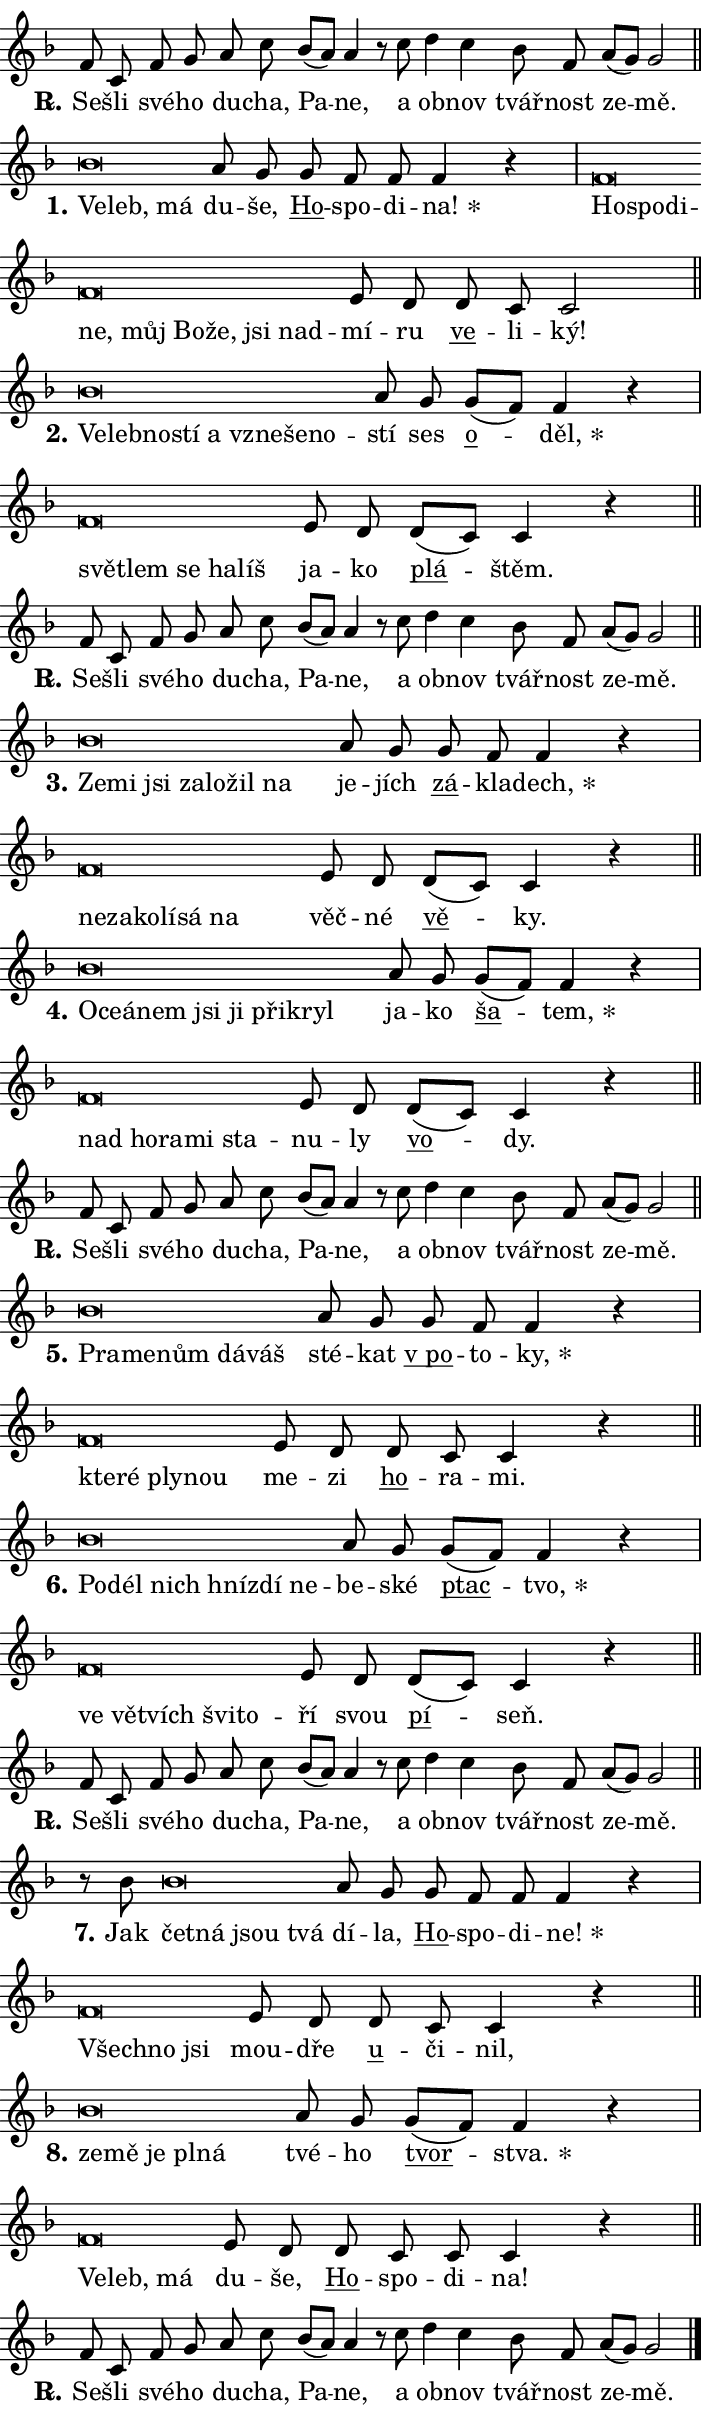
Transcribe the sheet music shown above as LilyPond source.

\version "2.24.0"
\header { tagline = "" }
\paper {
  indent = 0\cm
  top-margin = 0\cm
  right-margin = 0.13\cm % to fit lyric hyphens
  bottom-margin = 0\cm
  left-margin = 0\cm
  paper-width = 12\cm
  page-breaking = #ly:one-page-breaking
  system-system-spacing.basic-distance = #11
  score-system-spacing.basic-distance = #11
  ragged-last = ##f
}


%% Author: Thomas Morley
%% https://lists.gnu.org/archive/html/lilypond-user/2020-05/msg00002.html
#(define (line-position grob)
"Returns position of @var[grob} in current system:
   @code{'start}, if at first time-step
   @code{'end}, if at last time-step
   @code{'middle} otherwise
"
  (let* ((col (ly:item-get-column grob))
         (ln (ly:grob-object col 'left-neighbor))
         (rn (ly:grob-object col 'right-neighbor))
         (col-to-check-left (if (ly:grob? ln) ln col))
         (col-to-check-right (if (ly:grob? rn) rn col))
         (break-dir-left
           (and
             (ly:grob-property col-to-check-left 'non-musical #f)
             (ly:item-break-dir col-to-check-left)))
         (break-dir-right
           (and
             (ly:grob-property col-to-check-right 'non-musical #f)
             (ly:item-break-dir col-to-check-right))))
        (cond ((eqv? 1 break-dir-left) 'start)
              ((eqv? -1 break-dir-right) 'end)
              (else 'middle))))

#(define (tranparent-at-line-position vctor)
  (lambda (grob)
  "Relying on @code{line-position} select the relevant enry from @var{vctor}.
Used to determine transparency,"
    (case (line-position grob)
      ((end) (not (vector-ref vctor 0)))
      ((middle) (not (vector-ref vctor 1)))
      ((start) (not (vector-ref vctor 2))))))

noteHeadBreakVisibility =
#(define-music-function (break-visibility)(vector?)
"Makes @code{NoteHead}s transparent relying on @var{break-visibility}"
#{
  \override NoteHead.transparent =
    #(tranparent-at-line-position break-visibility)
#})

#(define delete-ledgers-for-transparent-note-heads
  (lambda (grob)
    "Reads whether a @code{NoteHead} is transparent.
If so this @code{NoteHead} is removed from @code{'note-heads} from
@var{grob}, which is supposed to be @code{LedgerLineSpanner}.
As a result ledgers are not printed for this @code{NoteHead}"
    (let* ((nhds-array (ly:grob-object grob 'note-heads))
           (nhds-list
             (if (ly:grob-array? nhds-array)
                 (ly:grob-array->list nhds-array)
                 '()))
           ;; Relies on the transparent-property being done before
           ;; Staff.LedgerLineSpanner.after-line-breaking is executed.
           ;; This is fragile ...
           (to-keep
             (remove
               (lambda (nhd)
                 (ly:grob-property nhd 'transparent #f))
               nhds-list)))
      ;; TODO find a better method to iterate over grob-arrays, similiar
      ;; to filter/remove etc for lists
      ;; For now rebuilt from scratch
      (set! (ly:grob-object grob 'note-heads)  '())
      (for-each
        (lambda (nhd)
          (ly:pointer-group-interface::add-grob grob 'note-heads nhd))
        to-keep))))

squashNotes = {
  \override NoteHead.X-extent = #'(-0.2 . 0.2)
  \override NoteHead.Y-extent = #'(-0.75 . 0)
  \override NoteHead.stencil =
    #(lambda (grob)
       (let ((pos (ly:grob-property grob 'staff-position)))
         (begin
           (if (< pos -7) (display "ERROR: Lower brevis then expected\n") (display ""))
           (if (<= pos -6) ly:text-interface::print ly:note-head::print))))
}
unSquashNotes = {
  \revert NoteHead.X-extent
  \revert NoteHead.Y-extent
  \revert NoteHead.stencil
}

hideNotes = \noteHeadBreakVisibility #begin-of-line-visible
unHideNotes = \noteHeadBreakVisibility #all-visible

% work-around for resetting accidentals
% https://lilypond.org/doc/v2.23/Documentation/notation/displaying-rhythms#unmetered-music
cadenzaMeasure = {
  \cadenzaOff
  \partial 1024 s1024
  \cadenzaOn
}

#(define-markup-command (accent layout props text) (markup?)
  "Underline accented syllable"
  (interpret-markup layout props
    #{\markup \override #'(offset . 4.3) \underline { #text }#}))

responsum = \markup \concat {
  "R" \hspace #-1.05 \path #0.1 #'((moveto 0 0.07) (lineto 0.9 0.8)) \hspace #0.05 "."
}

spaceSize = #0.6828661417322834 % exact space size for TeX Gyre Schola

\layout {
  \context {
    \Staff
    \remove "Time_signature_engraver"
    \override LedgerLineSpanner.after-line-breaking = #delete-ledgers-for-transparent-note-heads
  }
  \context {
    \Lyrics {
      \override LyricSpace.minimum-distance = \spaceSize
      \override LyricText.font-name = #"TeX Gyre Schola"
      \override LyricText.font-size = 1
      \override StanzaNumber.font-name = #"TeX Gyre Schola Bold"
      \override StanzaNumber.font-size = 1
    }
  }
  \context {
    \Score 
    \override NoteHead.text =
      #(lambda (grob) 
        (let ((pos (ly:grob-property grob 'staff-position)))
          #{\markup {
            \combine
              \halign #-0.55 \raise #(if (= pos -6) 0 0.5) \override #'(thickness . 2) \draw-line #'(3.2 . 0)
              \musicglyph "noteheads.sM1"
          }#}))
  }
}

% magnetic-lyrics.ily
%
%   written by
%     Jean Abou Samra <jean@abou-samra.fr>
%     Werner Lemberg <wl@gnu.org>
%
%   adapted by
%     Jiri Hon <jiri.hon@gmail.com>
%
% Version 2022-Apr-15

% https://www.mail-archive.com/lilypond-user@gnu.org/msg149350.html

#(define (Left_hyphen_pointer_engraver context)
   "Collect syllable-hyphen-syllable occurrences in lyrics and store
them in properties.  This engraver only looks to the left.  For
example, if the lyrics input is @code{foo -- bar}, it does the
following.

@itemize @bullet
@item
Set the @code{text} property of the @code{LyricHyphen} grob between
@q{foo} and @q{bar} to @code{foo}.

@item
Set the @code{left-hyphen} property of the @code{LyricText} grob with
text @q{foo} to the @code{LyricHyphen} grob between @q{foo} and
@q{bar}.
@end itemize

Use this auxiliary engraver in combination with the
@code{lyric-@/text::@/apply-@/magnetic-@/offset!} hook."
   (let ((hyphen #f)
         (text #f))
     (make-engraver
      (acknowledgers
       ((lyric-syllable-interface engraver grob source-engraver)
        (set! text grob)))
      (end-acknowledgers
       ((lyric-hyphen-interface engraver grob source-engraver)
        ;(when (not (grob::has-interface grob 'lyric-space-interface))
          (set! hyphen grob)));)
      ((stop-translation-timestep engraver)
       (when (and text hyphen)
         (ly:grob-set-object! text 'left-hyphen hyphen))
       (set! text #f)
       (set! hyphen #f)))))

#(define (lyric-text::apply-magnetic-offset! grob)
   "If the space between two syllables is less than the value in
property @code{LyricText@/.details@/.squash-threshold}, move the right
syllable to the left so that it gets concatenated with the left
syllable.

Use this function as a hook for
@code{LyricText@/.after-@/line-@/breaking} if the
@code{Left_@/hyphen_@/pointer_@/engraver} is active."
   (let ((hyphen (ly:grob-object grob 'left-hyphen #f)))
     (when hyphen
       (let ((left-text (ly:spanner-bound hyphen LEFT)))
         (when (grob::has-interface left-text 'lyric-syllable-interface)
           (let* ((common (ly:grob-common-refpoint grob left-text X))
                  (this-x-ext (ly:grob-extent grob common X))
                  (left-x-ext
                   (begin
                     ;; Trigger magnetism for left-text.
                     (ly:grob-property left-text 'after-line-breaking)
                     (ly:grob-extent left-text common X)))
                  ;; `delta` is the gap width between two syllables.
                  (delta (- (interval-start this-x-ext)
                            (interval-end left-x-ext)))
                  (details (ly:grob-property grob 'details))
                  (threshold (assoc-get 'squash-threshold details 0.2)))
             (when (< delta threshold)
               (let* (;; We have to manipulate the input text so that
                      ;; ligatures crossing syllable boundaries are not
                      ;; disabled.  For languages based on the Latin
                      ;; script this is essentially a beautification.
                      ;; However, for non-Western scripts it can be a
                      ;; necessity.
                      (lt (ly:grob-property left-text 'text))
                      (rt (ly:grob-property grob 'text))
                      (is-space (grob::has-interface hyphen 'lyric-space-interface))
                      (space (if is-space " " ""))
                      (extra-delta (if is-space spaceSize 0))
                      ;; Append new syllable.
                      (ltrt-space (if (and (string? lt) (string? rt))
                                (string-append lt space rt)
                                (make-concat-markup (list lt space rt))))
                      ;; Right-align `ltrt` to the right side.
                      (ltrt-space-markup (grob-interpret-markup
                               grob
                               (make-translate-markup
                                (cons (interval-length this-x-ext) 0)
                                (make-right-align-markup ltrt-space)))))
                 (begin
                   ;; Don't print `left-text`.
                   (ly:grob-set-property! left-text 'stencil #f)
                   ;; Set text and stencil (which holds all collected
                   ;; syllables so far) and shift it to the left.
                   (ly:grob-set-property! grob 'text ltrt-space)
                   (ly:grob-set-property! grob 'stencil ltrt-space-markup)
                   (ly:grob-translate-axis! grob (- (- delta extra-delta)) X))))))))))


#(define (lyric-hyphen::displace-bounds-first grob)
   ;; Make very sure this callback isn't triggered too early.
   (let ((left (ly:spanner-bound grob LEFT))
         (right (ly:spanner-bound grob RIGHT)))
     (ly:grob-property left 'after-line-breaking)
     (ly:grob-property right 'after-line-breaking)
     (ly:lyric-hyphen::print grob)))

squashThreshold = #0.4

\layout {
  \context {
    \Lyrics
    \consists #Left_hyphen_pointer_engraver
    \override LyricText.after-line-breaking =
      #lyric-text::apply-magnetic-offset!
    \override LyricHyphen.stencil = #lyric-hyphen::displace-bounds-first
    \override LyricText.details.squash-threshold = \squashThreshold
    \override LyricHyphen.minimum-distance = 0
    \override LyricHyphen.minimum-length = \squashThreshold
  }
}

squashText = \override LyricText.details.squash-threshold = 9999
unSquashText = \override LyricText.details.squash-threshold = \squashThreshold

leftText = \override LyricText.self-alignment-X = #LEFT
unLeftText = \revert LyricText.self-alignment-X

starOffset = #(lambda (grob) 
                (let ((x_offset (ly:self-alignment-interface::aligned-on-x-parent grob)))
                  (if (= x_offset 0) 0 (+ x_offset 1.2))))

star = #(define-music-function (syllable)(string?)
"Append star separator at the end of a syllable"
#{
  \once \override LyricText.X-offset = #starOffset
  \lyricmode { \markup {
    #syllable
    \override #'((font-name . "TeX Gyre Schola Bold")) \hspace #0.2 \lower #0.65 \larger "*"
  } }
#})

starAccent = #(define-music-function (syllable)(string?)
"Append star separator at the end of a syllable and make accent"
#{
  \once \override LyricText.X-offset = #starOffset
  \lyricmode { \markup {
    \accent #syllable
    \override #'((font-name . "TeX Gyre Schola Bold")) \hspace #0.2 \lower #0.65 \larger "*"
  } }
#})

breath = #(define-music-function (syllable)(string?)
"Append breathing indicator at the end of a syllable"
#{
  \lyricmode { \markup { #syllable "+" } }
#})

optionalBreath = #(define-music-function (syllable)(string?)
"Append optional breathing indicator at the end of a syllable"
#{
  \lyricmode { \markup { #syllable "(+)" } }
#})


\score {
    <<
        \new Voice = "melody" { \cadenzaOn \key f \major \relative { f'8 c f g a c \bar "" bes[( a)] a4 \bar "" r8 c d4 c \bar "" bes8 f \bar "" a[( g)] g2 \cadenzaMeasure \bar "||" \break } }
        \new Lyrics \lyricsto "melody" { \lyricmode { \set stanza = \responsum
Se -- šli své -- ho du -- cha, Pa -- ne, a ob -- nov tvář -- nost ze -- mě. } }
    >>
    \layout {}
}

\score {
    <<
        \new Voice = "melody" { \cadenzaOn \key f \major \relative { \squashNotes bes'\breve*1/16 \hideNotes \breve*1/16 \breve*1/16 \bar "" \unHideNotes \unSquashNotes a8 g \bar "" g f f f4 r \cadenzaMeasure \bar "|" \squashNotes f\breve*1/16 \hideNotes \breve*1/16 \bar "" \breve*1/16 \bar "" \breve*1/16 \bar "" \breve*1/16 \bar "" \breve*1/16 \bar "" \breve*1/16 \bar "" \breve*1/16 \breve*1/16 \bar "" \unHideNotes \unSquashNotes e8 d \bar "" d c c2 \cadenzaMeasure \bar "||" \break } }
        \new Lyrics \lyricsto "melody" { \lyricmode { \set stanza = "1."
\leftText Ve -- \squashText leb, má \unLeftText \unSquashText du -- še, \markup \accent Ho -- spo -- di -- \star na! \leftText Ho -- \squashText spo -- di -- ne, můj Bo -- že, jsi nad -- \unLeftText \unSquashText mí -- ru \markup \accent ve -- li -- ký! } }
    >>
    \layout {}
}

\score {
    <<
        \new Voice = "melody" { \cadenzaOn \key f \major \relative { \squashNotes bes'\breve*1/16 \hideNotes \breve*1/16 \bar "" \breve*1/16 \bar "" \breve*1/16 \bar "" \breve*1/16 \bar "" \breve*1/16 \bar "" \breve*1/16 \breve*1/16 \bar "" \unHideNotes \unSquashNotes a8 g \bar "" g[( f)] f4 r \cadenzaMeasure \bar "|" \squashNotes f\breve*1/16 \hideNotes \breve*1/16 \bar "" \breve*1/16 \bar "" \breve*1/16 \breve*1/16 \bar "" \unHideNotes \unSquashNotes e8 d \bar "" d[( c)] c4 r \cadenzaMeasure \bar "||" \break } }
        \new Lyrics \lyricsto "melody" { \lyricmode { \set stanza = "2."
\leftText Ve -- \squashText leb -- no -- stí a vzne -- še -- no -- \unLeftText \unSquashText stí ses \markup \accent o -- \star děl, \leftText svě -- \squashText tlem se ha -- líš \unLeftText \unSquashText ja -- ko \markup \accent plá -- štěm. } }
    >>
    \layout {}
}

\score {
    <<
        \new Voice = "melody" { \cadenzaOn \key f \major \relative { f'8 c f g a c \bar "" bes[( a)] a4 \bar "" r8 c d4 c \bar "" bes8 f \bar "" a[( g)] g2 \cadenzaMeasure \bar "||" \break } }
        \new Lyrics \lyricsto "melody" { \lyricmode { \set stanza = \responsum
Se -- šli své -- ho du -- cha, Pa -- ne, a ob -- nov tvář -- nost ze -- mě. } }
    >>
    \layout {}
}

\score {
    <<
        \new Voice = "melody" { \cadenzaOn \key f \major \relative { \squashNotes bes'\breve*1/16 \hideNotes \breve*1/16 \bar "" \breve*1/16 \bar "" \breve*1/16 \bar "" \breve*1/16 \bar "" \breve*1/16 \breve*1/16 \bar "" \unHideNotes \unSquashNotes a8 g \bar "" g f f4 r \cadenzaMeasure \bar "|" \squashNotes f\breve*1/16 \hideNotes \breve*1/16 \bar "" \breve*1/16 \bar "" \breve*1/16 \bar "" \breve*1/16 \breve*1/16 \bar "" \unHideNotes \unSquashNotes e8 d \bar "" d[( c)] c4 r \cadenzaMeasure \bar "||" \break } }
        \new Lyrics \lyricsto "melody" { \lyricmode { \set stanza = "3."
\leftText Ze -- \squashText mi jsi za -- lo -- žil na \unLeftText \unSquashText je -- jích \markup \accent zá -- kla -- \star dech, \leftText ne -- \squashText za -- ko -- lí -- sá na \unLeftText \unSquashText věč -- né \markup \accent vě -- ky. } }
    >>
    \layout {}
}

\score {
    <<
        \new Voice = "melody" { \cadenzaOn \key f \major \relative { \squashNotes bes'\breve*1/16 \hideNotes \breve*1/16 \bar "" \breve*1/16 \bar "" \breve*1/16 \bar "" \breve*1/16 \bar "" \breve*1/16 \bar "" \breve*1/16 \breve*1/16 \bar "" \unHideNotes \unSquashNotes a8 g \bar "" g[( f)] f4 r \cadenzaMeasure \bar "|" \squashNotes f\breve*1/16 \hideNotes \breve*1/16 \bar "" \breve*1/16 \bar "" \breve*1/16 \breve*1/16 \bar "" \unHideNotes \unSquashNotes e8 d \bar "" d[( c)] c4 r \cadenzaMeasure \bar "||" \break } }
        \new Lyrics \lyricsto "melody" { \lyricmode { \set stanza = "4."
\leftText O -- \squashText ce -- á -- nem jsi ji při -- kryl \unLeftText \unSquashText ja -- ko \markup \accent ša -- \star tem, \leftText nad \squashText ho -- ra -- mi sta -- \unLeftText \unSquashText nu -- ly \markup \accent vo -- dy. } }
    >>
    \layout {}
}

\score {
    <<
        \new Voice = "melody" { \cadenzaOn \key f \major \relative { f'8 c f g a c \bar "" bes[( a)] a4 \bar "" r8 c d4 c \bar "" bes8 f \bar "" a[( g)] g2 \cadenzaMeasure \bar "||" \break } }
        \new Lyrics \lyricsto "melody" { \lyricmode { \set stanza = \responsum
Se -- šli své -- ho du -- cha, Pa -- ne, a ob -- nov tvář -- nost ze -- mě. } }
    >>
    \layout {}
}

\score {
    <<
        \new Voice = "melody" { \cadenzaOn \key f \major \relative { \squashNotes bes'\breve*1/16 \hideNotes \breve*1/16 \bar "" \breve*1/16 \bar "" \breve*1/16 \breve*1/16 \bar "" \unHideNotes \unSquashNotes a8 g \bar "" g f f4 r \cadenzaMeasure \bar "|" \squashNotes f\breve*1/16 \hideNotes \breve*1/16 \bar "" \breve*1/16 \breve*1/16 \bar "" \unHideNotes \unSquashNotes e8 d \bar "" d c c4 r \cadenzaMeasure \bar "||" \break } }
        \new Lyrics \lyricsto "melody" { \lyricmode { \set stanza = "5."
\leftText Pra -- \squashText me -- nům dá -- váš \unLeftText \unSquashText sté -- kat \markup \accent "v po" -- to -- \star ky, \leftText kte -- \squashText ré ply -- nou \unLeftText \unSquashText me -- zi \markup \accent ho -- ra -- mi. } }
    >>
    \layout {}
}

\score {
    <<
        \new Voice = "melody" { \cadenzaOn \key f \major \relative { \squashNotes bes'\breve*1/16 \hideNotes \breve*1/16 \bar "" \breve*1/16 \bar "" \breve*1/16 \bar "" \breve*1/16 \breve*1/16 \bar "" \unHideNotes \unSquashNotes a8 g \bar "" g[( f)] f4 r \cadenzaMeasure \bar "|" \squashNotes f\breve*1/16 \hideNotes \breve*1/16 \bar "" \breve*1/16 \bar "" \breve*1/16 \breve*1/16 \bar "" \unHideNotes \unSquashNotes e8 d \bar "" d[( c)] c4 r \cadenzaMeasure \bar "||" \break } }
        \new Lyrics \lyricsto "melody" { \lyricmode { \set stanza = "6."
\leftText Po -- \squashText dél nich hníz -- dí ne -- \unLeftText \unSquashText be -- ské \markup \accent ptac -- \star tvo, \leftText ve \squashText vět -- vích švi -- to -- \unLeftText \unSquashText ří svou \markup \accent pí -- seň. } }
    >>
    \layout {}
}

\score {
    <<
        \new Voice = "melody" { \cadenzaOn \key f \major \relative { f'8 c f g a c \bar "" bes[( a)] a4 \bar "" r8 c d4 c \bar "" bes8 f \bar "" a[( g)] g2 \cadenzaMeasure \bar "||" \break } }
        \new Lyrics \lyricsto "melody" { \lyricmode { \set stanza = \responsum
Se -- šli své -- ho du -- cha, Pa -- ne, a ob -- nov tvář -- nost ze -- mě. } }
    >>
    \layout {}
}

\score {
    <<
        \new Voice = "melody" { \cadenzaOn \key f \major \relative { r8 bes'8 \squashNotes bes\breve*1/16 \hideNotes \breve*1/16 \bar "" \breve*1/16 \breve*1/16 \bar "" \unHideNotes \unSquashNotes a8 g \bar "" g f f f4 r \cadenzaMeasure \bar "|" \squashNotes f\breve*1/16 \hideNotes \breve*1/16 \breve*1/16 \bar "" \unHideNotes \unSquashNotes e8 d \bar "" d c c4 r \cadenzaMeasure \bar "||" \break } }
        \new Lyrics \lyricsto "melody" { \lyricmode { \set stanza = "7."
Jak \leftText čet -- \squashText ná jsou tvá \unLeftText \unSquashText dí -- la, \markup \accent Ho -- spo -- di -- \star ne! \leftText Všech -- \squashText no jsi \unLeftText \unSquashText mou -- dře \markup \accent u -- či -- nil, } }
    >>
    \layout {}
}

\score {
    <<
        \new Voice = "melody" { \cadenzaOn \key f \major \relative { \squashNotes bes'\breve*1/16 \hideNotes \breve*1/16 \bar "" \breve*1/16 \bar "" \breve*1/16 \breve*1/16 \bar "" \unHideNotes \unSquashNotes a8 g \bar "" g[( f)] f4 r \cadenzaMeasure \bar "|" \squashNotes f\breve*1/16 \hideNotes \breve*1/16 \breve*1/16 \bar "" \unHideNotes \unSquashNotes e8 d \bar "" d c c c4 r \cadenzaMeasure \bar "||" \break } }
        \new Lyrics \lyricsto "melody" { \lyricmode { \set stanza = "8."
\leftText ze -- \squashText mě je pl -- ná \unLeftText \unSquashText tvé -- ho \markup \accent tvor -- \star stva. \leftText Ve -- \squashText leb, má \unLeftText \unSquashText du -- še, \markup \accent Ho -- spo -- di -- na! } }
    >>
    \layout {}
}

\score {
    <<
        \new Voice = "melody" { \cadenzaOn \key f \major \relative { f'8 c f g a c \bar "" bes[( a)] a4 \bar "" r8 c d4 c \bar "" bes8 f \bar "" a[( g)] g2 \cadenzaMeasure \bar "||" \break } \bar "|." }
        \new Lyrics \lyricsto "melody" { \lyricmode { \set stanza = \responsum
Se -- šli své -- ho du -- cha, Pa -- ne, a ob -- nov tvář -- nost ze -- mě. } }
    >>
    \layout {}
}
